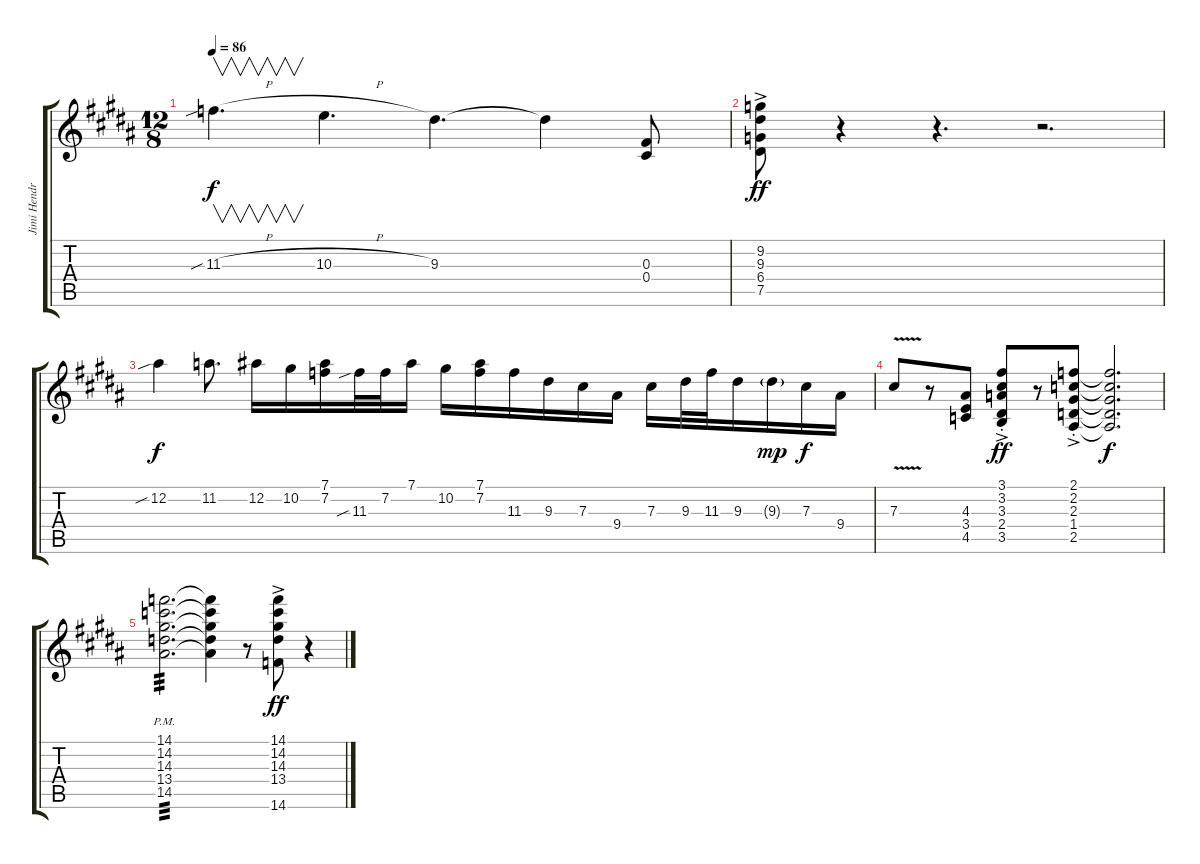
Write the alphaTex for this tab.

\track ("Jimi Hendrix" "Jimi Hendr") {instrument acousticguitarsteel}
\staff {score tabs}
\tuning (Eb4 Bb3 Gb3 Db3 Ab2 Eb2) {hide}
\ts (12 8)
\tempo 86
\clef g2
\ks b
11.3{sib h}.4{v d dy f} 10.3{h}.4{d} 9.3.4{d} 9.3{t}.4 (0.3 0.4).8 |
\ks g#minor
(9.2{ac} 9.3{ac} 6.4{ac} 7.5{ac}).8{dy ff} r.4 r.4{d} r.2{d} |
\ks b
12.2{sib}.4{dy f} 11.2.8{d} 12.2.16 10.2.16 (7.1 7.2).16 11.3{sib}.32 7.2.32 7.1.16 10.2.16 (7.1 7.2).16 11.3.16 9.3.16 7.3.16 9.4.16 7.3.16 9.3.32 11.3.32 9.3.16 9.3{g}.16{dy mp} 7.3.16{dy f} 9.4.16 |
7.3{v}.8 r.8 (4.3 3.4 4.5).8 (3.1{ac st} 3.2{ac st} 3.3{ac st} 2.4{ac st} 3.5{ac st}).8{dy ff} r.8 (2.1{ac st} 2.2{ac st} 2.3{ac st} 1.4{ac st} 2.5{ac st}).8 (2.1{t} 2.2{t} 2.3{t} 1.4{t} 2.5{t}).2{d dy f} |
\ks g#minor
(14.1{pm} 14.2{pm} 14.3{pm} 13.4{pm} 14.5{pm}).2{d tp 3} (14.1{t} 14.2{t} 14.3{t} 13.4{t} 14.5{t}).4 r.8 (14.1{ac} 14.2{ac} 14.3{ac} 13.4{ac} 14.6{ac}).8{dy ff} r.4
